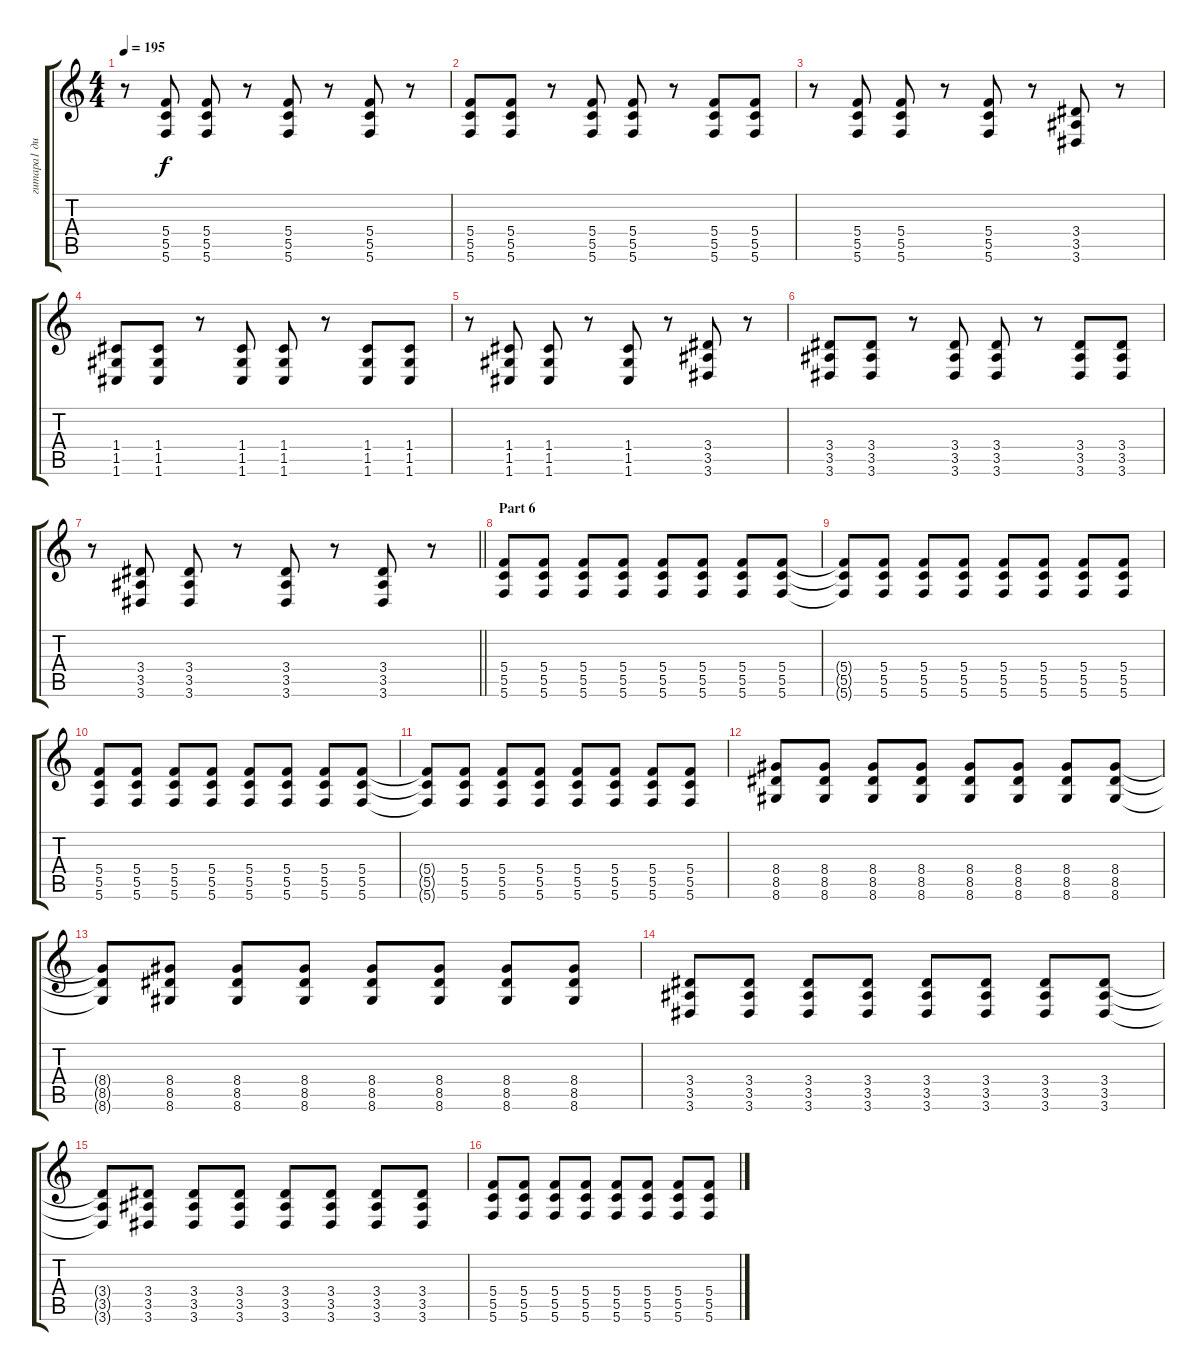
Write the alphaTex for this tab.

\track ("гитара1 дист" "гитара1 ди") {instrument distortionguitar}
\staff {score tabs}
\tuning (D4 A3 F3 C3 G2 C2) {hide}
\ts (4 4)
\tempo 195
\clef g2
\ks c
r.8{dy f} (5.4 5.5 5.6).8 (5.4 5.5 5.6).8 r.8 (5.4 5.5 5.6).8 r.8 (5.4 5.5 5.6).8 r.8 |
(5.4 5.5 5.6).8 (5.4 5.5 5.6).8 r.8 (5.4 5.5 5.6).8 (5.4 5.5 5.6).8 r.8 (5.4 5.5 5.6).8 (5.4 5.5 5.6).8 |
r.8 (5.4 5.5 5.6).8 (5.4 5.5 5.6).8 r.8 (5.4 5.5 5.6).8 r.8 (3.4 3.5 3.6).8 r.8 |
(1.4 1.5 1.6).8 (1.4 1.5 1.6).8 r.8 (1.4 1.5 1.6).8 (1.4 1.5 1.6).8 r.8 (1.4 1.5 1.6).8 (1.4 1.5 1.6).8 |
r.8 (1.4 1.5 1.6).8 (1.4 1.5 1.6).8 r.8 (1.4 1.5 1.6).8 r.8 (3.4 3.5 3.6).8 r.8 |
(3.4 3.5 3.6).8 (3.4 3.5 3.6).8 r.8 (3.4 3.5 3.6).8 (3.4 3.5 3.6).8 r.8 (3.4 3.5 3.6).8 (3.4 3.5 3.6).8 |
\barLineRight lightlight
r.8 (3.4 3.5 3.6).8 (3.4 3.5 3.6).8 r.8 (3.4 3.5 3.6).8 r.8 (3.4 3.5 3.6).8 r.8 |
\section ("" "Part 6")
(5.4 5.5 5.6).8 (5.4 5.5 5.6).8 (5.4 5.5 5.6).8 (5.4 5.5 5.6).8 (5.4 5.5 5.6).8 (5.4 5.5 5.6).8 (5.4 5.5 5.6).8 (5.4 5.5 5.6).8 |
(5.4{t} 5.5{t} 5.6{t}).8 (5.4 5.5 5.6).8 (5.4 5.5 5.6).8 (5.4 5.5 5.6).8 (5.4 5.5 5.6).8 (5.4 5.5 5.6).8 (5.4 5.5 5.6).8 (5.4 5.5 5.6).8 |
(5.4 5.5 5.6).8 (5.4 5.5 5.6).8 (5.4 5.5 5.6).8 (5.4 5.5 5.6).8 (5.4 5.5 5.6).8 (5.4 5.5 5.6).8 (5.4 5.5 5.6).8 (5.4 5.5 5.6).8 |
(5.4{t} 5.5{t} 5.6{t}).8 (5.4 5.5 5.6).8 (5.4 5.5 5.6).8 (5.4 5.5 5.6).8 (5.4 5.5 5.6).8 (5.4 5.5 5.6).8 (5.4 5.5 5.6).8 (5.4 5.5 5.6).8 |
(8.4 8.5 8.6).8 (8.4 8.5 8.6).8 (8.4 8.5 8.6).8 (8.4 8.5 8.6).8 (8.4 8.5 8.6).8 (8.4 8.5 8.6).8 (8.4 8.5 8.6).8 (8.4 8.5 8.6).8 |
(8.4{t} 8.5{t} 8.6{t}).8 (8.4 8.5 8.6).8 (8.4 8.5 8.6).8 (8.4 8.5 8.6).8 (8.4 8.5 8.6).8 (8.4 8.5 8.6).8 (8.4 8.5 8.6).8 (8.4 8.5 8.6).8 |
(3.4 3.5 3.6).8 (3.4 3.5 3.6).8 (3.4 3.5 3.6).8 (3.4 3.5 3.6).8 (3.4 3.5 3.6).8 (3.4 3.5 3.6).8 (3.4 3.5 3.6).8 (3.4 3.5 3.6).8 |
(3.4{t} 3.5{t} 3.6{t}).8 (3.4 3.5 3.6).8 (3.4 3.5 3.6).8 (3.4 3.5 3.6).8 (3.4 3.5 3.6).8 (3.4 3.5 3.6).8 (3.4 3.5 3.6).8 (3.4 3.5 3.6).8 |
(5.4 5.5 5.6).8 (5.4 5.5 5.6).8 (5.4 5.5 5.6).8 (5.4 5.5 5.6).8 (5.4 5.5 5.6).8 (5.4 5.5 5.6).8 (5.4 5.5 5.6).8 (5.4 5.5 5.6).8
